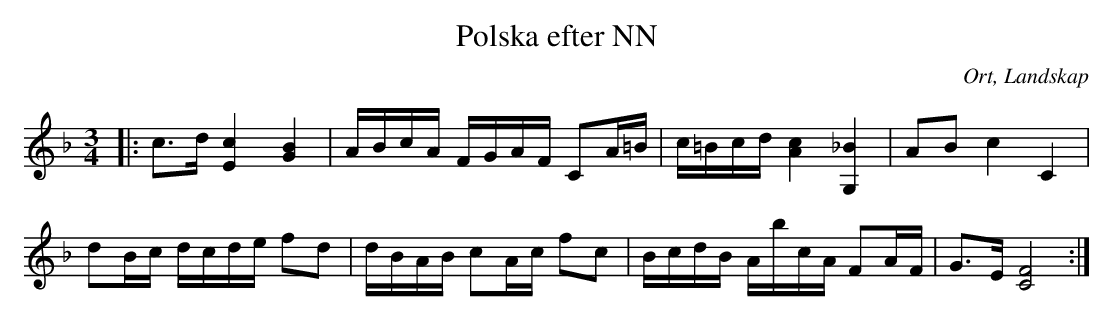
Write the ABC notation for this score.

X:1
T:Polska efter NN
O:Ort, Landskap
M:3/4
L:1/16
K:F
|: c2>d2 [E4c4] [G4B4]|ABcA FGAF C2A=B|c=Bcd [A4c4] [G,4_B4]|A2B2 c4 C4 |
d2Bc dcde f2d2|dBAB c2Ac f2c2|BcdB AbcA F2AF|G2>E2 [C8F8]:|
